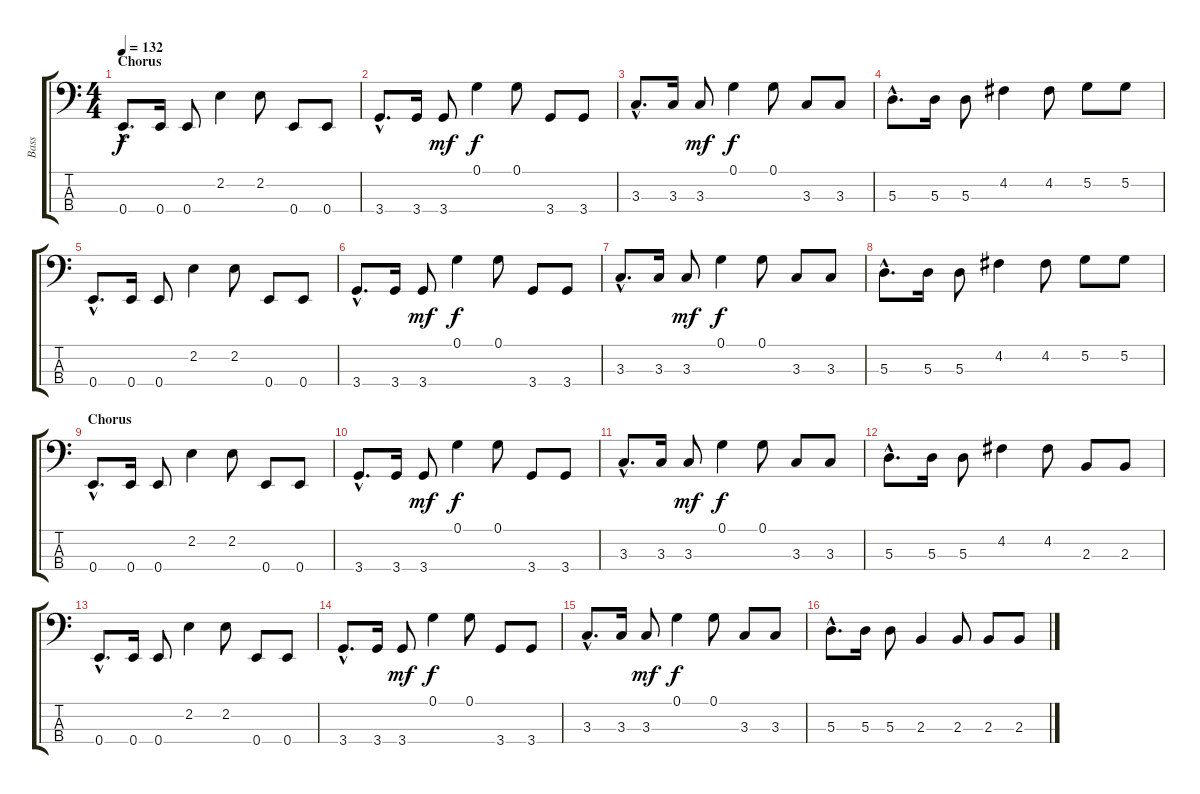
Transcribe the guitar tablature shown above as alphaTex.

\track ("Bass" "Bass") {instrument electricbassfinger}
\staff {score tabs}
\tuning (G2 D2 A1 E1) {hide}
\ts (4 4)
\section ("" "Chorus")
\tempo 132
\clef f4
\ks c
0.4{hac}.8{d dy f} 0.4.16 0.4.8 2.2.4 2.2.8 0.4.8 0.4.8 |
3.4{hac}.8{d} 3.4.16 3.4.8{dy mf} 0.1.4{dy f} 0.1.8 3.4.8 3.4.8 |
3.3{hac}.8{d} 3.3.16 3.3.8{dy mf} 0.1.4{dy f} 0.1.8 3.3.8 3.3.8 |
5.3{hac}.8{d} 5.3.16 5.3.8 4.2.4 4.2.8 5.2.8 5.2.8 |
0.4{hac}.8{d} 0.4.16 0.4.8 2.2.4 2.2.8 0.4.8 0.4.8 |
3.4{hac}.8{d} 3.4.16 3.4.8{dy mf} 0.1.4{dy f} 0.1.8 3.4.8 3.4.8 |
3.3{hac}.8{d} 3.3.16 3.3.8{dy mf} 0.1.4{dy f} 0.1.8 3.3.8 3.3.8 |
5.3{hac}.8{d} 5.3.16 5.3.8 4.2.4 4.2.8 5.2.8 5.2.8 |
\section ("" "Chorus")
0.4{hac}.8{d} 0.4.16 0.4.8 2.2.4 2.2.8 0.4.8 0.4.8 |
3.4{hac}.8{d} 3.4.16 3.4.8{dy mf} 0.1.4{dy f} 0.1.8 3.4.8 3.4.8 |
3.3{hac}.8{d} 3.3.16 3.3.8{dy mf} 0.1.4{dy f} 0.1.8 3.3.8 3.3.8 |
5.3{hac}.8{d} 5.3.16 5.3.8 4.2.4 4.2.8 2.3.8 2.3.8 |
0.4{hac}.8{d} 0.4.16 0.4.8 2.2.4 2.2.8 0.4.8 0.4.8 |
3.4{hac}.8{d} 3.4.16 3.4.8{dy mf} 0.1.4{dy f} 0.1.8 3.4.8 3.4.8 |
3.3{hac}.8{d} 3.3.16 3.3.8{dy mf} 0.1.4{dy f} 0.1.8 3.3.8 3.3.8 |
5.3{hac}.8{d} 5.3.16 5.3.8 2.3.4 2.3.8 2.3.8 2.3.8
